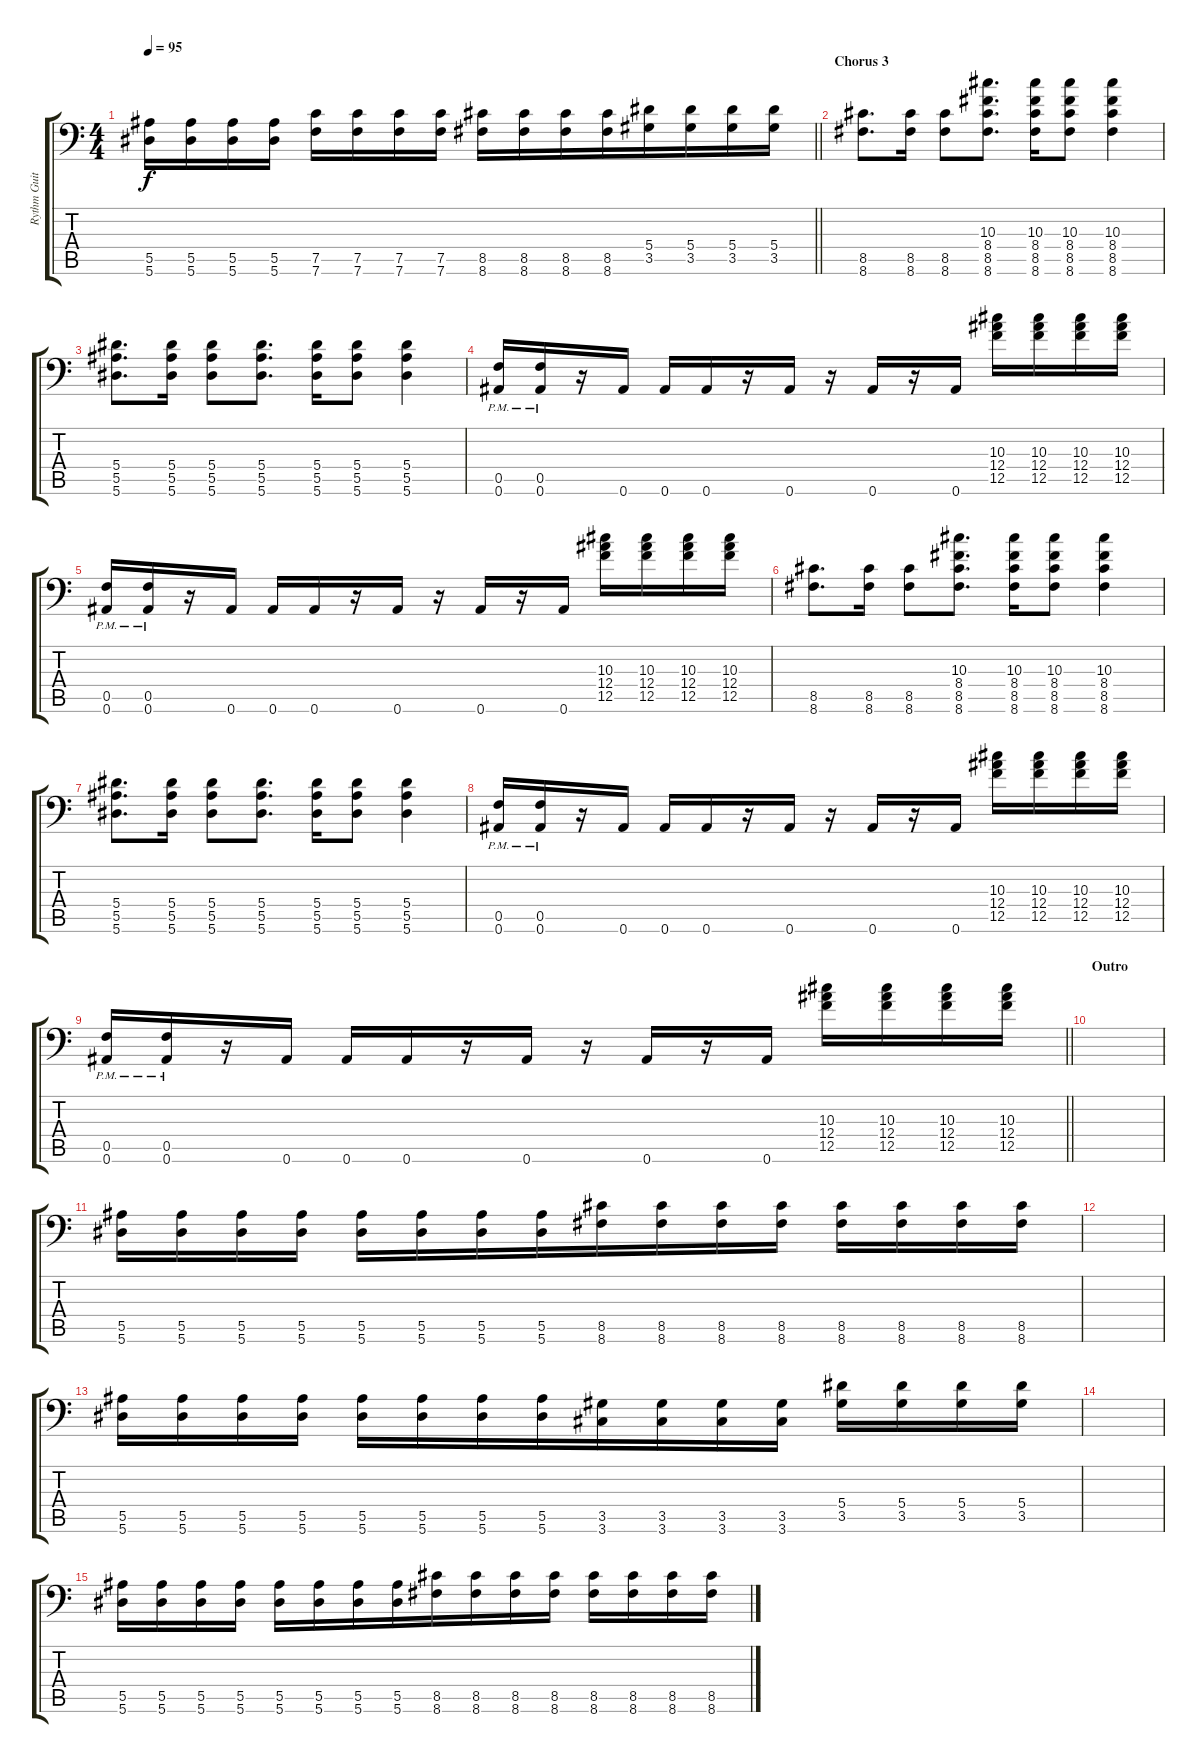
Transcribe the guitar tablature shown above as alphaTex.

\track ("Rythm Guitar 2" "Rythm Guit") {instrument distortionguitar}
\staff {score tabs}
\tuning (C4 G3 Eb3 Bb2 F2 Bb1) {hide}
\ts (4 4)
\tempo 95
\clef f4
\barLineRight lightlight
\ks c
(5.5 5.6).16{dy f} (5.5 5.6).16 (5.5 5.6).16 (5.5 5.6).16 (7.5 7.6).16 (7.5 7.6).16{beam merge} (7.5 7.6).16{beam merge} (7.5 7.6).16 (8.5 8.6).16 (8.5 8.6).16 (8.5 8.6).16 (8.5 8.6).16{beam merge} (5.4 3.5).16{beam merge} (5.4 3.5).16 (5.4 3.5).16 (5.4 3.5).16 |
\section ("" "Chorus 3")
(8.5 8.6).8{d} (8.5 8.6).16 (8.5 8.6).8 (10.3 8.4 8.5 8.6).8{d} (10.3 8.4 8.5 8.6).16 (10.3 8.4 8.5 8.6).8 (10.3 8.4 8.5 8.6).4 |
(5.4 5.5 5.6).8{d} (5.4 5.5 5.6).16 (5.4 5.5 5.6).8 (5.4 5.5 5.6).8{d} (5.4 5.5 5.6).16 (5.4 5.5 5.6).8 (5.4 5.5 5.6).4 |
(0.5{pm} 0.6{pm}).16{beam merge} (0.5{pm} 0.6{pm}).16 r.16 0.6.16 0.6.16{beam merge} 0.6.16{beam merge} r.16 0.6.16 r.16 0.6.16{beam merge} r.16 0.6.16 (10.3 12.4 12.5).16{beam merge} (10.3 12.4 12.5).16 (10.3 12.4 12.5).16 (10.3 12.4 12.5).16 |
(0.5{pm} 0.6{pm}).16{beam merge} (0.5{pm} 0.6{pm}).16 r.16 0.6.16 0.6.16{beam merge} 0.6.16{beam merge} r.16 0.6.16 r.16 0.6.16{beam merge} r.16 0.6.16 (10.3 12.4 12.5).16{beam merge} (10.3 12.4 12.5).16 (10.3 12.4 12.5).16 (10.3 12.4 12.5).16 |
(8.5 8.6).8{d} (8.5 8.6).16 (8.5 8.6).8 (10.3 8.4 8.5 8.6).8{d} (10.3 8.4 8.5 8.6).16 (10.3 8.4 8.5 8.6).8 (10.3 8.4 8.5 8.6).4 |
(5.4 5.5 5.6).8{d} (5.4 5.5 5.6).16 (5.4 5.5 5.6).8 (5.4 5.5 5.6).8{d} (5.4 5.5 5.6).16 (5.4 5.5 5.6).8 (5.4 5.5 5.6).4 |
(0.5{pm} 0.6{pm}).16{beam merge} (0.5{pm} 0.6{pm}).16 r.16 0.6.16 0.6.16{beam merge} 0.6.16{beam merge} r.16 0.6.16 r.16 0.6.16{beam merge} r.16 0.6.16 (10.3 12.4 12.5).16{beam merge} (10.3 12.4 12.5).16 (10.3 12.4 12.5).16 (10.3 12.4 12.5).16 |
\barLineRight lightlight
(0.5{pm} 0.6{pm}).16{beam merge} (0.5{pm} 0.6{pm}).16 r.16 0.6.16 0.6.16{beam merge} 0.6.16{beam merge} r.16 0.6.16 r.16 0.6.16{beam merge} r.16 0.6.16 (10.3 12.4 12.5).16{beam merge} (10.3 12.4 12.5).16 (10.3 12.4 12.5).16 (10.3 12.4 12.5).16 |
\section ("" "Outro")
|
(5.5 5.6).16 (5.5 5.6).16 (5.5 5.6).16{beam merge} (5.5 5.6).16 (5.5 5.6).16 (5.5 5.6).16 (5.5 5.6).16 (5.5 5.6).16{beam merge} (8.5 8.6).16 (8.5 8.6).16 (8.5 8.6).16{beam merge} (8.5 8.6).16 (8.5 8.6).16 (8.5 8.6).16 (8.5 8.6).16 (8.5 8.6).16 |
|
(5.5 5.6).16 (5.5 5.6).16 (5.5 5.6).16 (5.5 5.6).16 (5.5 5.6).16 (5.5 5.6).16 (5.5 5.6).16{beam merge} (5.5 5.6).16{beam merge} (3.5 3.6).16 (3.5 3.6).16 (3.5 3.6).16 (3.5 3.6).16 (5.4 3.5).16 (5.4 3.5).16{beam merge} (5.4 3.5).16 (5.4 3.5).16 |
|
(5.5 5.6).16 (5.5 5.6).16 (5.5 5.6).16{beam merge} (5.5 5.6).16 (5.5 5.6).16 (5.5 5.6).16 (5.5 5.6).16 (5.5 5.6).16{beam merge} (8.5 8.6).16 (8.5 8.6).16 (8.5 8.6).16{beam merge} (8.5 8.6).16 (8.5 8.6).16 (8.5 8.6).16 (8.5 8.6).16 (8.5 8.6).16
